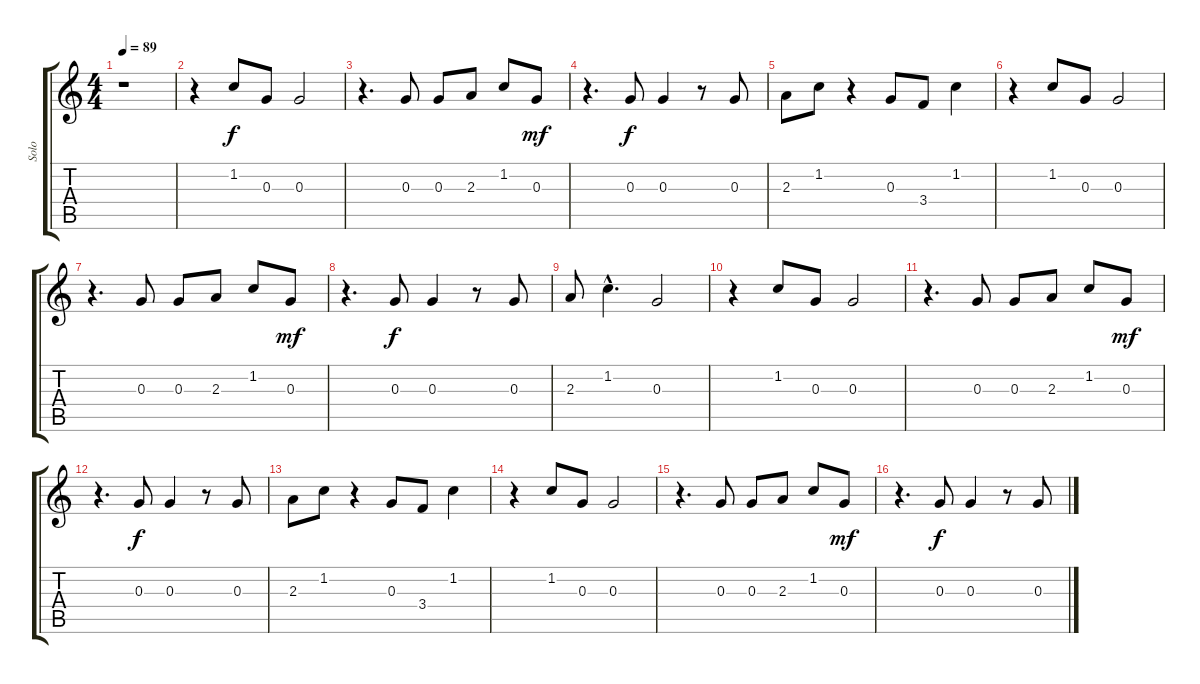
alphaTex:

\track ("Solo" "Solo") {instrument acousticguitarnylon}
\staff {score tabs}
\tuning (E4 B3 G3 D3 A2 E2) {hide}
\ts (4 4)
\tempo 89
\clef g2
\ks c
r.1{dy f instrument acousticguitarnylon} |
r.4 1.2.8 0.3.8 0.3.2 |
r.4{d} 0.3.8 0.3.8 2.3.8 1.2.8 0.3.8{dy mf} |
r.4{d} 0.3.8{dy f} 0.3.4 r.8 0.3.8 |
2.3.8 1.2.8 r.4 0.3.8 3.4.8 1.2.4 |
r.4 1.2.8 0.3.8 0.3.2 |
r.4{d} 0.3.8 0.3.8 2.3.8 1.2.8 0.3.8{dy mf} |
r.4{d} 0.3.8{dy f} 0.3.4 r.8 0.3.8 |
2.3.8 1.2{hac}.4{d} 0.3.2 |
r.4 1.2.8 0.3.8 0.3.2 |
r.4{d} 0.3.8 0.3.8 2.3.8 1.2.8 0.3.8{dy mf} |
r.4{d} 0.3.8{dy f} 0.3.4 r.8 0.3.8 |
2.3.8 1.2.8 r.4 0.3.8 3.4.8 1.2.4 |
r.4 1.2.8 0.3.8 0.3.2 |
r.4{d} 0.3.8 0.3.8 2.3.8 1.2.8 0.3.8{dy mf} |
r.4{d} 0.3.8{dy f} 0.3.4 r.8 0.3.8
